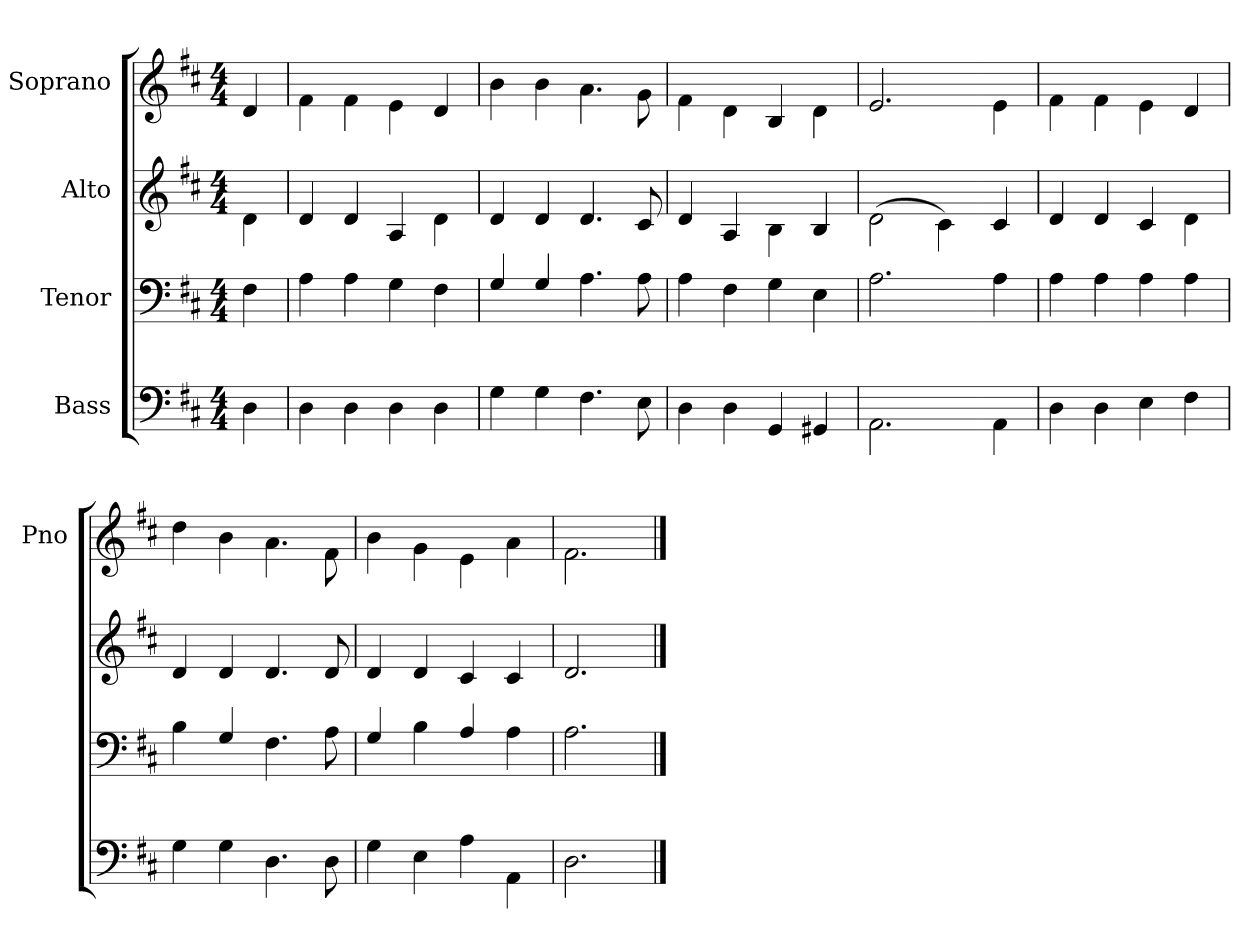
**kern	**kern	**kern	**kern
*part4	*part3	*part2	*part1
*staff4	*staff3	*staff2	*staff1
*I"Bass	*I"Tenor	*I"Alto	*I"Soprano
*	*	*	*I'Pno
*clefF4	*clefF4	*clefG2	*clefG2
*k[f#c#]	*k[f#c#]	*k[f#c#]	*k[f#c#]
*D:	*D:	*D:	*D:
*M4/4	*M4/4	*M4/4	*M4/4
=	=	=	=
4D\	4F#\	4d\	4d/
=	=	=	=
4D\	4A\	4d/	4f#\
4D\	4A\	4d/	4f#\
4D\	4G\	4A/	4e\
4D\	4F#\	4d\	4d/
=	=	=	=
4G\	4G/	4d/	4b\
4G\	4G/	4d/	4b\
4.F#\	4.A\	4.d/	4.a\
8E\	8A\	8c#/	8g\
=	=	=	=
4D\	4A\	4d/	4f#\
4D\	4F#\	4A/	4d\
4GG/	4G\	4B\	4B/
4GG#X/	4E\	4B/	4d\
=	=	=	=
2.AA\	2.A\	(<2d\	2.e/
.	.	4c#\)	.
=-	=-	=-	=-
4AA\	4A\	4c#/	4e\
=	=	=	=
4D\	4A\	4d/	4f#\
4D\	4A\	4d/	4f#\
4E\	4A\	4c#/	4e\
4F#\	4A\	4d\	4d/
=	=	=	=
4G\	4B\	4d/	4dd\
4G\	4G/	4d/	4b\
4.D\	4.F#\	4.d/	4.a\
8D\	8A\	8d/	8f#\
=	=	=	=
4G\	4G/	4d/	4b\
4E\	4B\	4d/	4g\
4A\	4A/	4c#/	4e\
4AA\	4A\	4c#/	4a\
=	=	=	=
2.D\	2.A\	2.d/	2.f#\
==	==	==	==
*-	*-	*-	*-
